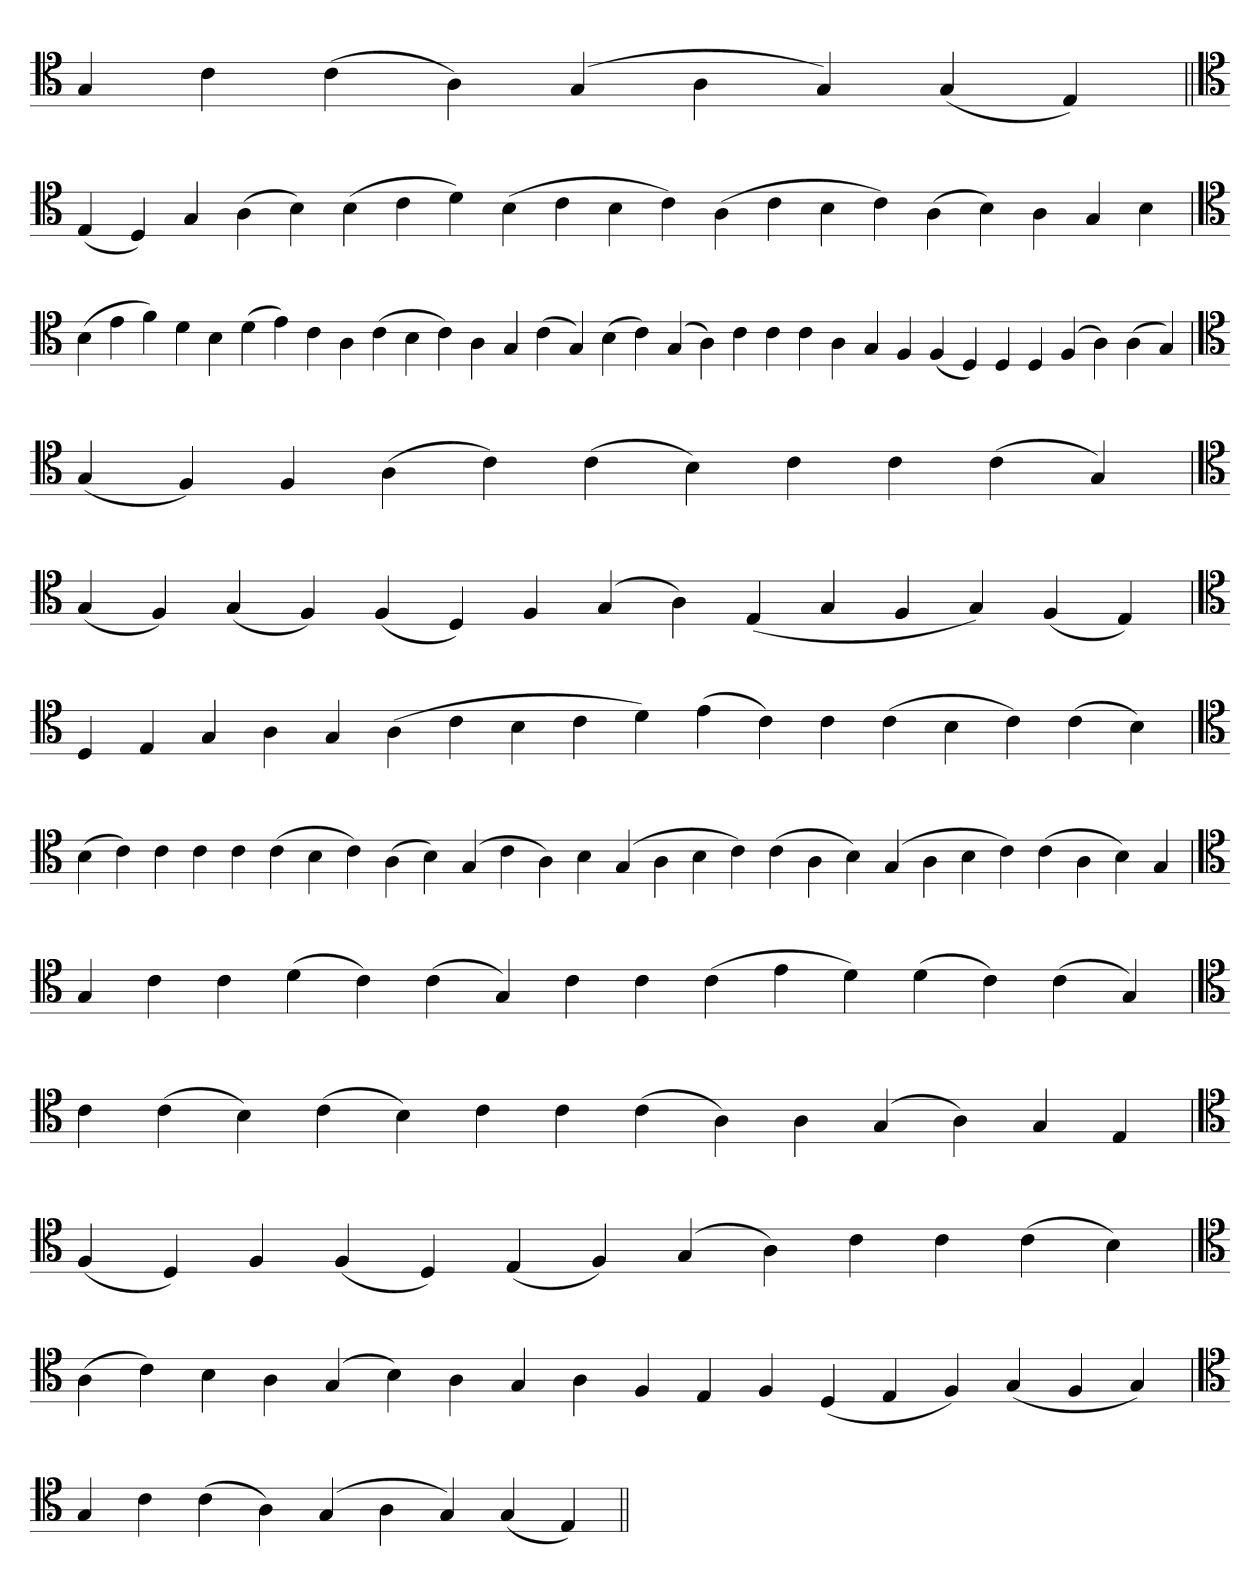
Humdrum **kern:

**kern
*part1
*staff1
*clefC4
=
4G
4c
(4c
4A)
(4G
4A
4G)
(4G
4E)
=||
*clefC4
(4E
4D)
4G
(4A
4B)
(4B
4c
4d)
(4B
4c
4B
4c)
(4A
4c
4B
4c)
(4A
4B)
4A
4G
4B
=`
*clefC4
(4B
4e
4f)
4d
4B
(4d
4e)
4c
4A
(4c
4B
4c)
4A
4G
(4c
4G)
(4B
4c)
(4G
4A)
4c
4c
4c
4A
4G
4F
(4F
4D)
4D
4D
(4F
4A)
(4A
4G)
=`
*clefC4
(4G
4F)
4F
(4A
4c)
(4c
4B)
4c
4c
(4c
4G)
=`
*clefC4
(4G
4F)
(4G
4F)
(4F
4D)
4F
(4G
4A)
(4E
4G
4F
4G)
(4F
4E)
=
*clefC4
4D
4E
4G
4A
4G
(4A
4c
4B
4c
4d)
(4e
4c)
4c
(4c
4B
4c)
(4c
4B)
='
*clefC4
(4B
4c)
4c
4c
4c
(4c
4B
4c)
(4A
4B)
(4G
4c
4A)
4B
(4G
4A
4B
4c)
(4c
4A
4B)
(4G
4A
4B
4c)
(4c
4A
4B)
4G
=
*clefC4
4G
4c
4c
(4d
4c)
(4c
4G)
4c
4c
(4c
4e
4d)
(4d
4c)
(4c
4G)
=`
*clefC4
4c
(4c
4B)
(4c
4B)
4c
4c
(4c
4A)
4A
(4G
4A)
4G
4E
='
*clefC4
(4F
4D)
4F
(4F
4D)
(4E
4F)
(4G
4A)
4c
4c
(4c
4B)
=`
*clefC4
(4A
4c)
4B
4A
(4G
4B)
4A
4G
4A
4F
4E
4F
(4D
4E
4F)
(4G
4F
4G)
=`
*clefC4
4G
4c
(4c
4A)
(4G
4A
4G)
(4G
4E)
=||
*-
